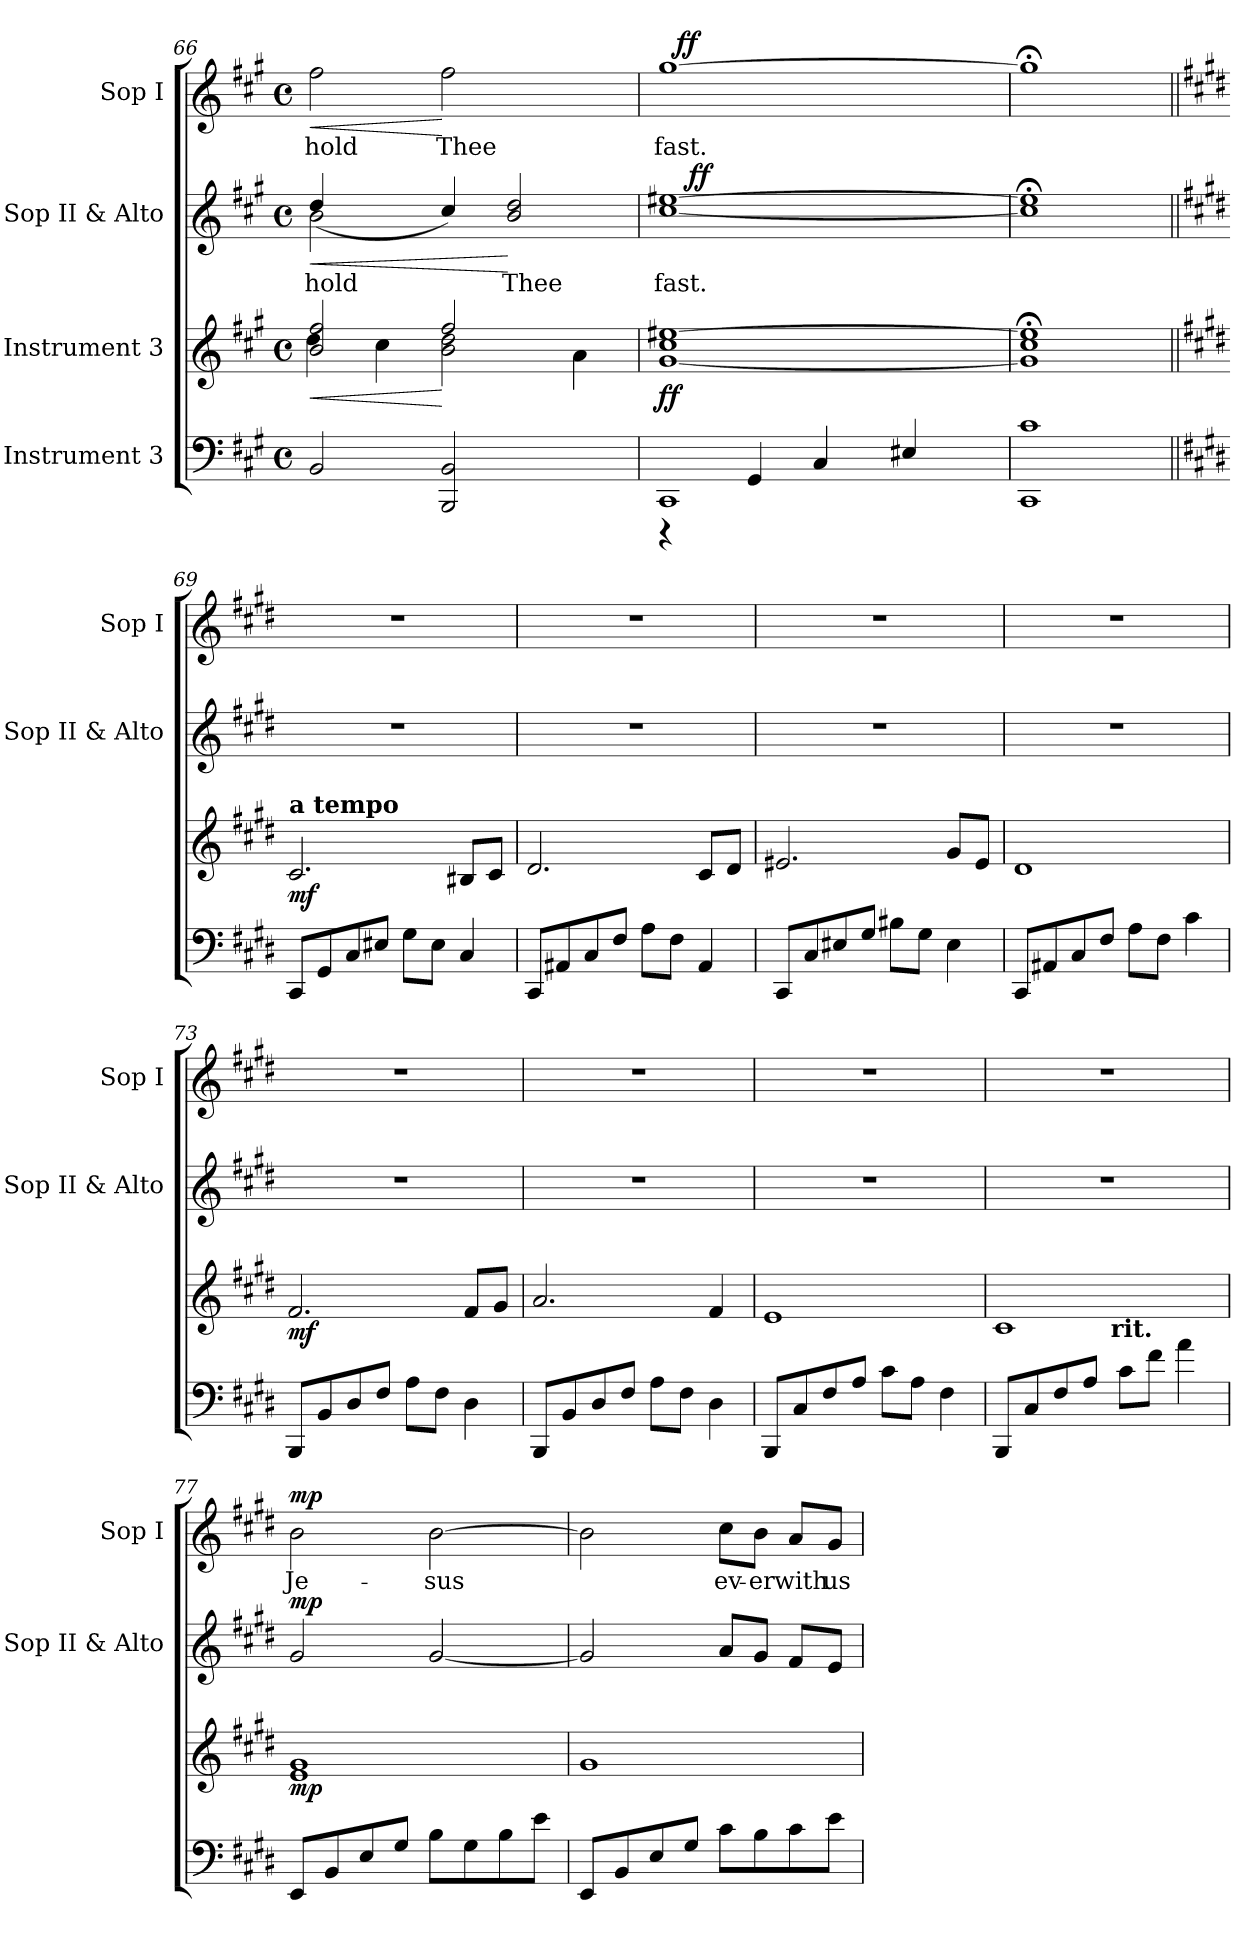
**kern	**kern	**dynam	**kern	**text	**dynam	**kern	**text	**dynam
*part4	*part3	*part3	*part2	*part2	*part2	*part1	*part1	*part1
*staff4	*staff3	*staff3	*staff2	*staff2	*staff2	*staff1	*staff1	*staff1
*I"Instrument 3	*I"Instrument 3	*	*I"Sop II & Alto	*	*	*I"Sop I	*	*
*	*	*	*I'Sop II & Alto	*	*	*I'Sop I	*	*
*clefF4	*clefG2	*	*clefG2	*	*	*clefG2	*	*
*k[f#c#g#]	*k[f#c#g#]	*	*k[f#c#g#]	*	*	*k[f#c#g#]	*	*
*A:	*A:	*	*A:	*	*	*A:	*	*
*M4/4	*M4/4	*	*M4/4	*	*	*M4/4	*	*
*met(c)	*met(c)	*	*met(c)	*	*	*met(c)	*	*
=66	=66	=66	=66	=66	=66	=66	=66	=66
!	!	!LO:HP:b	!	!LO:LY:b:cj	!LO:HP:b	!	!LO:LY:b:cj	!LO:HP:b
*	*^	*	*^	*	*	*	*	*
2BB/	2b/ 2ff#/	4dd\	<	2b\	(>4dd/	hold	<	2ff#\	hold	<
.	.	4cc#\	.	.	1ryy	.	.	.	.	.
!	!	!	!	!	!	!LO:LY:b:cj	!	!	!LO:LY:b:cj	!
2BB/ 2BBB/	2dd\ 2b\	2ff#/	[	4cc#/)	.	.	.	2ff#\	Thee	[
!	!	!	!	!	!	!LO:LY:b:cj	!	!	!	!
.	.	.	.	2b/ 2dd/	.	Thee	[	.	.	.
4ryy	4a\	4ryy	.	.	.	.	.	4ryy	.	.
=67	=67	=67	=67	=67	=67	=67	=67	=67	=67	=67
*^	*	*	*	*	*	*	*	*	*	*
!	!	!	!	!LO:DY:b	!	!	!LO:LY:b:cj	!	!	!LO:LY:b:cj	!
*	*	*v	*v	*	*	*	*	*	*^	*	*
4rCCC	1CC#	[>1ee#X 1cc# [<1g#	ff	[>1ee#X [<1cc#	32.ryy	fast.	.	[>1gg#	32ryy	fast.	.
!	!	!	!	!	!	!	!	!	!	!	!LO:DY:a
.	.	.	.	.	.	.	.	.	2ryy	.	ff
!	!	!	!	!	!	!	!LO:DY:a	!	!	!	!
.	.	.	.	.	2ryy	.	ff	.	.	.	.
4GG#/	.	.	.	.	.	.	.	.	.	.	.
4C#/	.	.	.	.	.	.	.	.	.	.	.
.	.	.	.	.	.	.	.	.	4...ryy	.	.
.	.	.	.	.	4ryy	.	.	.	.	.	.
4E#X/	.	.	.	.	.	.	.	.	.	.	.
.	.	.	.	.	8ryy	.	.	.	.	.	.
.	.	.	.	.	16ryy	.	.	.	.	.	.
.	.	.	.	.	64ryy	.	.	.	.	.	.
=68	=68	=68	=68	=68	=68	=68	=68	=68	=68	=68	=68
!	!	!	!	!	!	!LO:LY:b:cj	!	!	!	!LO:LY:b:cj	!
*	*	*	*	*v	*v	*	*	*	*	*	*
*v	*v	*	*	*	*	*	*v	*v	*	*
1c# 1CC#	1cc#;< 1g#];< 1ee#];<	.	1ee#];< 1cc#];<	.	.	1gg#;<]	.	.
!!LO:PB:g=z
=69||	=69||	=69||	=69||	=69||	=69||	=69||	=69||	=69||
*k[f#c#g#d#]	*k[f#c#g#d#]	*	*k[f#c#g#d#]	*	*	*k[f#c#g#d#]	*	*
*E:	*E:	*	*E:	*	*	*E:	*	*
!	!LO:TX:a:B:t=a tempo	!	!	!	!	!	!	!
!	!	!LO:DY:b	!	!	!	!	!	!
8CC#/L	2.c#/	mf	1r	.	.	1r	.	.
8GG#/	.	.	.	.	.	.	.	.
8C#/	.	.	.	.	.	.	.	.
8E#X/J	.	.	.	.	.	.	.	.
8G#\L	.	.	.	.	.	.	.	.
8E#\J	.	.	.	.	.	.	.	.
4C#/	8B#X/L	.	.	.	.	.	.	.
.	8c#/J	.	.	.	.	.	.	.
=70	=70	=70	=70	=70	=70	=70	=70	=70
8CC#/L	2.d#/	.	1r	.	.	1r	.	.
8AA#X/	.	.	.	.	.	.	.	.
8C#/	.	.	.	.	.	.	.	.
8F#/J	.	.	.	.	.	.	.	.
8A\L	.	.	.	.	.	.	.	.
8F#\J	.	.	.	.	.	.	.	.
4AA#/	8c#/L	.	.	.	.	.	.	.
.	8d#/J	.	.	.	.	.	.	.
=71	=71	=71	=71	=71	=71	=71	=71	=71
8CC#/L	2.e#X/	.	1r	.	.	1r	.	.
8C#/	.	.	.	.	.	.	.	.
8E#X/	.	.	.	.	.	.	.	.
8G#/J	.	.	.	.	.	.	.	.
8B#X\L	.	.	.	.	.	.	.	.
8G#\J	.	.	.	.	.	.	.	.
4E#\	8g#/L	.	.	.	.	.	.	.
.	8e#/J	.	.	.	.	.	.	.
=72	=72	=72	=72	=72	=72	=72	=72	=72
8CC#/L	1d#	.	1r	.	.	1r	.	.
8AA#X/	.	.	.	.	.	.	.	.
8C#/	.	.	.	.	.	.	.	.
8F#/J	.	.	.	.	.	.	.	.
8A\L	.	.	.	.	.	.	.	.
8F#\J	.	.	.	.	.	.	.	.
4c#\	.	.	.	.	.	.	.	.
!!LO:PB:g=z
=73	=73	=73	=73	=73	=73	=73	=73	=73
!	!	!LO:DY:b	!	!	!	!	!	!
8BBB/L	2.f#/	mf	1r	.	.	1r	.	.
8BB/	.	.	.	.	.	.	.	.
8D#/	.	.	.	.	.	.	.	.
8F#/J	.	.	.	.	.	.	.	.
8A\L	.	.	.	.	.	.	.	.
8F#\J	.	.	.	.	.	.	.	.
4D#\	8f#/L	.	.	.	.	.	.	.
.	8g#/J	.	.	.	.	.	.	.
=74	=74	=74	=74	=74	=74	=74	=74	=74
8BBB/L	2.a/	.	1r	.	.	1r	.	.
8BB/	.	.	.	.	.	.	.	.
8D#/	.	.	.	.	.	.	.	.
8F#/J	.	.	.	.	.	.	.	.
8A\L	.	.	.	.	.	.	.	.
8F#\J	.	.	.	.	.	.	.	.
4D#\	4f#/	.	.	.	.	.	.	.
=75	=75	=75	=75	=75	=75	=75	=75	=75
8BBB/L	1e	.	1r	.	.	1r	.	.
8C#/	.	.	.	.	.	.	.	.
8F#/	.	.	.	.	.	.	.	.
8A/J	.	.	.	.	.	.	.	.
8c#\L	.	.	.	.	.	.	.	.
8A\J	.	.	.	.	.	.	.	.
4F#\	.	.	.	.	.	.	.	.
=76	=76	=76	=76	=76	=76	=76	=76	=76
*	*^	*	*	*	*	*	*	*
8BBB/L	1c#	4ryy	.	1r	.	.	1r	.	.
8C#/	.	.	.	.	.	.	.	.	.
8F#/	.	8...ryy	.	.	.	.	.	.	.
8A/J	.	.	.	.	.	.	.	.	.
!	!	!LO:TX:b:B:t=rit.	!	!	!	!	!	!	!
.	.	2ryy	.	.	.	.	.	.	.
8c#\L	.	.	.	.	.	.	.	.	.
8f#\J	.	.	.	.	.	.	.	.	.
4a\	.	.	.	.	.	.	.	.	.
.	.	64ryy	.	.	.	.	.	.	.
!!LO:LB:g=z
=77	=77	=77	=77	=77	=77	=77	=77	=77	=77
!	!	!	!LO:DY:b	!	!LO:LY:b:cj	!LO:DY:a	!	!LO:LY:b:cj	!LO:DY:a
*	*v	*v	*	*	*	*	*	*	*
8EE/L	1e 1g#	mp	2g#/	.	mp	2b\	Je-	mp
8BB/	.	.	.	.	.	.	.	.
8E/	.	.	.	.	.	.	.	.
8G#/J	.	.	.	.	.	.	.	.
!	!	!	!	!LO:LY:b:cj	!	!	!LO:LY:b:cj	!
8B\L	.	.	[<2g#/	.	.	[>2b\	-sus	.
8G#\	.	.	.	.	.	.	.	.
8B\	.	.	.	.	.	.	.	.
8e\J	.	.	.	.	.	.	.	.
=78	=78	=78	=78	=78	=78	=78	=78	=78
!	!	!	!	!LO:LY:b:cj	!	!	!LO:LY:b:cj	!
8EE/L	1g#	.	2g#/]	.	.	2b\]	.	.
8BB/	.	.	.	.	.	.	.	.
8E/	.	.	.	.	.	.	.	.
8G#/J	.	.	.	.	.	.	.	.
!	!	!	!	!LO:LY:b:cj	!	!	!LO:LY:b:cj	!
8c#\L	.	.	8a/L	.	.	8cc#\L	ev-	.
!	!	!	!	!LO:LY:b:cj	!	!	!LO:LY:b:cj	!
8B\	.	.	8g#/J	.	.	8b\J	-er	.
!	!	!	!	!LO:LY:b:cj	!	!	!LO:LY:b:cj	!
8c#\	.	.	8f#/L	.	.	8a/L	with	.
!	!	!	!	!LO:LY:b:cj	!	!	!LO:LY:b:cj	!
8e\J	.	.	8e/J	.	.	8g#/J	us	.
=	=	=	=	=	=	=	=	=
*-	*-	*-	*-	*-	*-	*-	*-	*-
